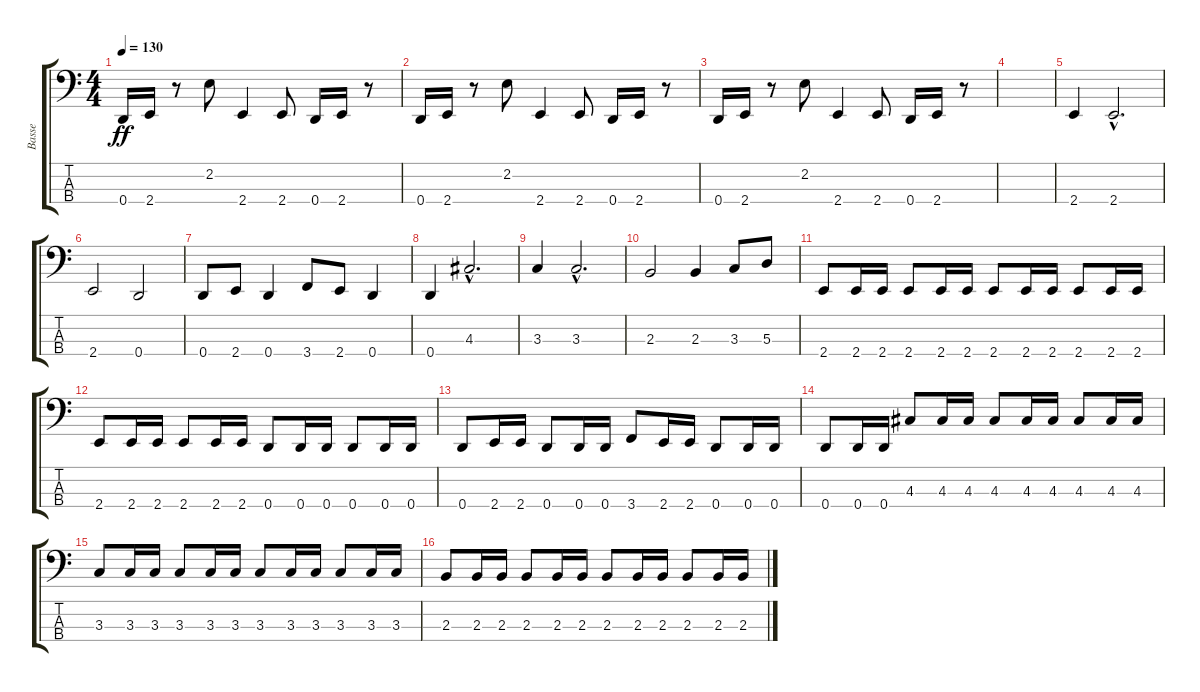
\track ("Basse" "Basse") {instrument slapbass2}
\staff {score tabs}
\tuning (G2 D2 A1 D1) {hide}
\ts (4 4)
\tempo 130
\clef f4
\ks c
0.4.16{dy ff} 2.4.16 r.8 2.2.8 2.4.4 2.4.8 0.4.16 2.4.16 r.8 |
0.4.16 2.4.16 r.8 2.2.8 2.4.4 2.4.8 0.4.16 2.4.16 r.8 |
0.4.16 2.4.16 r.8 2.2.8 2.4.4 2.4.8 0.4.16 2.4.16 r.8 |
|
2.4.4 2.4{hac}.2{d} |
2.4.2 0.4.2 |
0.4.8 2.4.8 0.4.4 3.4.8 2.4.8 0.4.4 |
0.4.4 4.3{hac}.2{d} |
3.3.4 3.3{hac}.2{d} |
2.3.2 2.3.4 3.3.8 5.3.8 |
2.4.8 2.4.16 2.4.16 2.4.8 2.4.16 2.4.16 2.4.8 2.4.16 2.4.16 2.4.8 2.4.16 2.4.16 |
2.4.8 2.4.16 2.4.16 2.4.8 2.4.16 2.4.16 0.4.8 0.4.16 0.4.16 0.4.8 0.4.16 0.4.16 |
0.4.8 2.4.16 2.4.16 0.4.8 0.4.16 0.4.16 3.4.8 2.4.16 2.4.16 0.4.8 0.4.16 0.4.16 |
0.4.8 0.4.16 0.4.16 4.3.8 4.3.16 4.3.16 4.3.8 4.3.16 4.3.16 4.3.8 4.3.16 4.3.16 |
3.3.8 3.3.16 3.3.16 3.3.8 3.3.16 3.3.16 3.3.8 3.3.16 3.3.16 3.3.8 3.3.16 3.3.16 |
2.3.8 2.3.16 2.3.16 2.3.8 2.3.16 2.3.16 2.3.8 2.3.16 2.3.16 2.3.8 2.3.16 2.3.16
